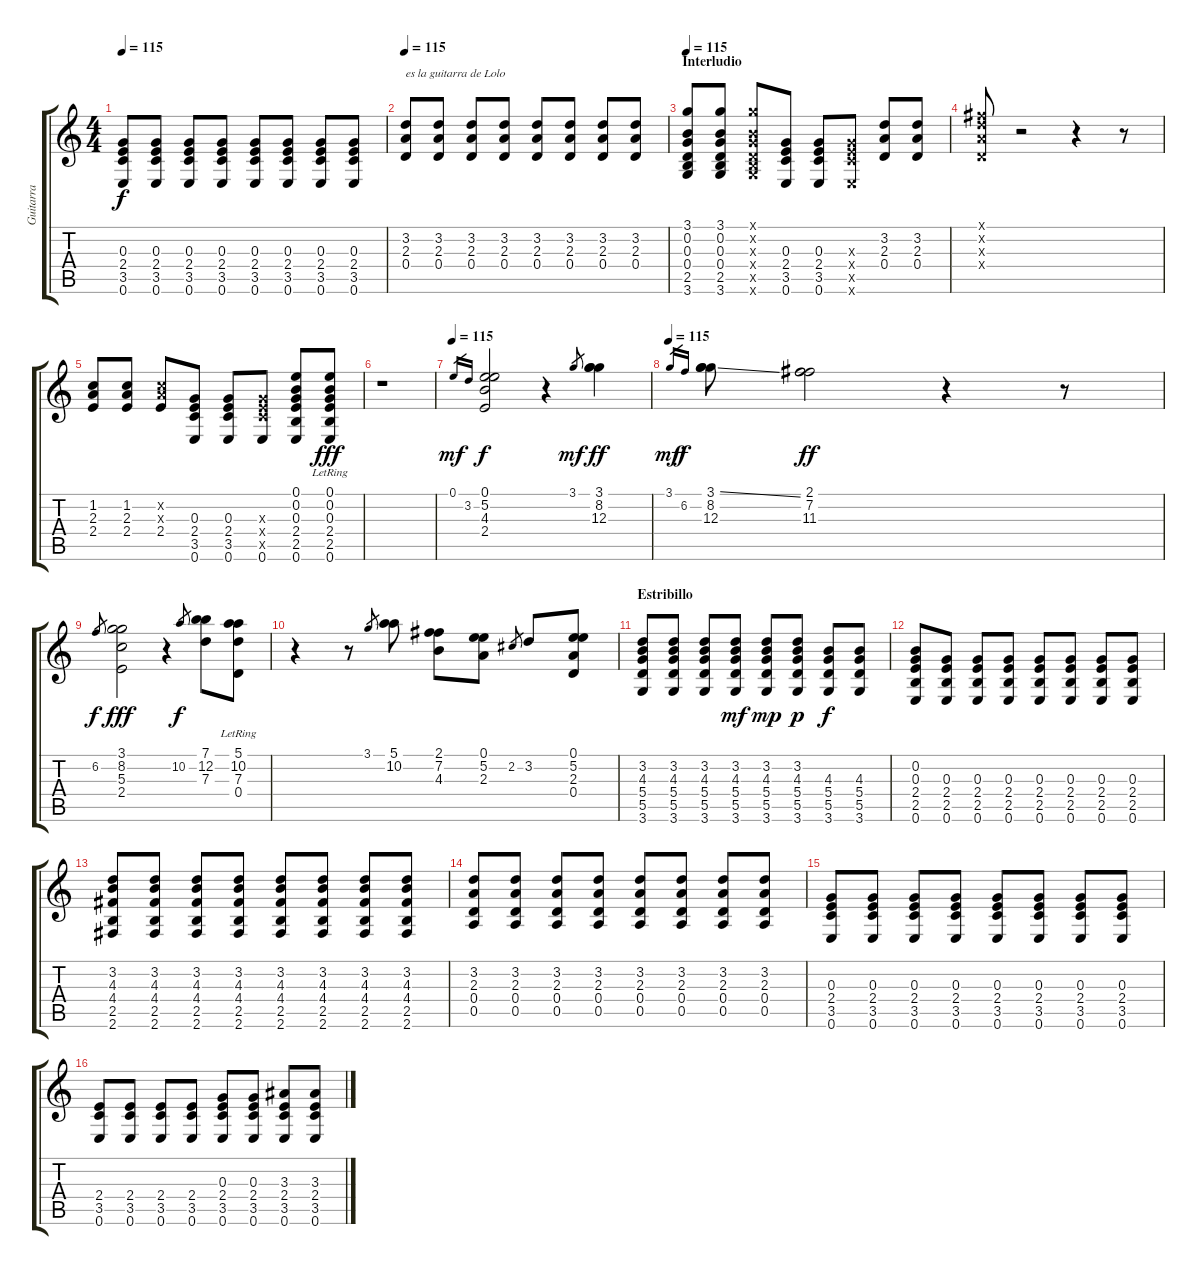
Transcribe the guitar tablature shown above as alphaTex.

\track ("Guitarra" "Guitarra") {instrument overdrivenguitar}
\staff {score tabs}
\tuning (E4 B3 G3 D3 A2 E2) {hide}
\ts (4 4)
\tempo 115
\clef g2
\ks c
(0.3 2.4 3.5 0.6).8{dy f} (0.3 2.4 3.5 0.6).8 (0.3 2.4 3.5 0.6).8 (0.3 2.4 3.5 0.6).8 (0.3 2.4 3.5 0.6).8 (0.3 2.4 3.5 0.6).8 (0.3 2.4 3.5 0.6).8 (0.3 2.4 3.5 0.6).8 |
\tempo 115
(3.2 2.3 0.4).8{txt "es la guitarra de Lolo"} (3.2 2.3 0.4).8 (3.2 2.3 0.4).8 (3.2 2.3 0.4).8 (3.2 2.3 0.4).8 (3.2 2.3 0.4).8 (3.2 2.3 0.4).8 (3.2 2.3 0.4).8 |
\section ("" "Interludio")
\tempo 115
(3.1 0.2 0.3 0.4 2.5 3.6).8 (3.1 0.2 0.3 0.4 2.5 3.6).8 (3.1{x} 0.2{x} 0.3{x} 0.4{x} 2.5{x} 3.6{x}).8 (0.3 2.4 3.5 0.6).8 (0.3 2.4 3.5 0.6).8 (0.3{x} 2.4{x} 3.5{x} 0.6{x}).8 (3.2 2.3 0.4).8 (3.2 2.3 0.4).8 |
(2.1{x} 3.2{x} 2.3{x} 0.4{x}).8 r.2 r.4 r.8 |
(1.2 2.3 2.4).8 (1.2 2.3 2.4).8 (1.2{x} 2.3{x} 2.4).8 (0.3 2.4 3.5 0.6).8 (0.3 2.4 3.5 0.6).8 (0.3{x} 2.4{x} 3.5{x} 0.6).8 (0.1 0.2 0.3 2.4 2.5 0.6).8 (0.1 0.2 0.3 2.4{lr} 2.5{lr} 0.6{lr}).8{dy fff} |
r.1 |
\tempo 115
0.1.16{gr dy mf} 3.2.16{gr} (0.1 5.2 4.3 2.4).2{dy f volume 13} r.4 3.1.8{gr dy mf} (3.1 8.2 12.3).4{dy ff volume 14} |
\tempo 115
3.1.16{gr dy mf} 6.2.16{gr dy f} (3.1{ss} 8.2 12.3).8{volume 14} (2.1 7.2 11.3).2{dy ff volume 14} r.4 r.8 |
6.2.8{gr dy f} (3.1 8.2 5.3 2.4).2{dy fff volume 14} r.4 10.2.8{gr dy f} (7.1 12.2 7.3).8{volume 14} (5.1{lr} 10.2{lr} 7.3{lr} 0.4{lr}).8{volume 14} |
r.4 r.8{volume 12} 3.1.8{gr} (5.1 10.2).8{volume 14} (2.1 7.2 4.3).8{volume 14} (0.1 5.2 2.3).8{volume 14} 2.2.8{gr} 3.2.8{volume 14} (0.1 5.2 2.3 0.4).8{volume 14} |
\section ("" "Estribillo")
(3.2 4.3 5.4 5.5 3.6).8 (3.2 4.3 5.4 5.5 3.6).8 (3.2 4.3 5.4 5.5 3.6).8 (3.2 4.3 5.4 5.5 3.6).8{dy mf} (3.2 4.3 5.4 5.5 3.6).8{dy mp} (3.2 4.3 5.4 5.5 3.6).8{dy p} (4.3 5.4 5.5 3.6).8{dy f} (4.3 5.4 5.5 3.6).8 |
(0.2 0.3 2.4 2.5 0.6).8 (0.3 2.4 2.5 0.6).8 (0.3 2.4 2.5 0.6).8 (0.3 2.4 2.5 0.6).8 (0.3 2.4 2.5 0.6).8 (0.3 2.4 2.5 0.6).8 (0.3 2.4 2.5 0.6).8 (0.3 2.4 2.5 0.6).8 |
(3.2 4.3 4.4 2.5 2.6).8 (3.2 4.3 4.4 2.5 2.6).8 (3.2 4.3 4.4 2.5 2.6).8 (3.2 4.3 4.4 2.5 2.6).8 (3.2 4.3 4.4 2.5 2.6).8 (3.2 4.3 4.4 2.5 2.6).8 (3.2 4.3 4.4 2.5 2.6).8 (3.2 4.3 4.4 2.5 2.6).8 |
(3.2 2.3 0.4 0.5).8 (3.2 2.3 0.4 0.5).8 (3.2 2.3 0.4 0.5).8 (3.2 2.3 0.4 0.5).8 (3.2 2.3 0.4 0.5).8 (3.2 2.3 0.4 0.5).8 (3.2 2.3 0.4 0.5).8 (3.2 2.3 0.4 0.5).8 |
(0.3 2.4 3.5 0.6).8 (0.3 2.4 3.5 0.6).8 (0.3 2.4 3.5 0.6).8 (0.3 2.4 3.5 0.6).8 (0.3 2.4 3.5 0.6).8 (0.3 2.4 3.5 0.6).8 (0.3 2.4 3.5 0.6).8 (0.3 2.4 3.5 0.6).8 |
(2.4 3.5 0.6).8 (2.4 3.5 0.6).8 (2.4 3.5 0.6).8 (2.4 3.5 0.6).8 (0.3 2.4 3.5 0.6).8 (0.3 2.4 3.5 0.6).8 (3.3 2.4 3.5 0.6).8 (3.3 2.4 3.5 0.6).8
